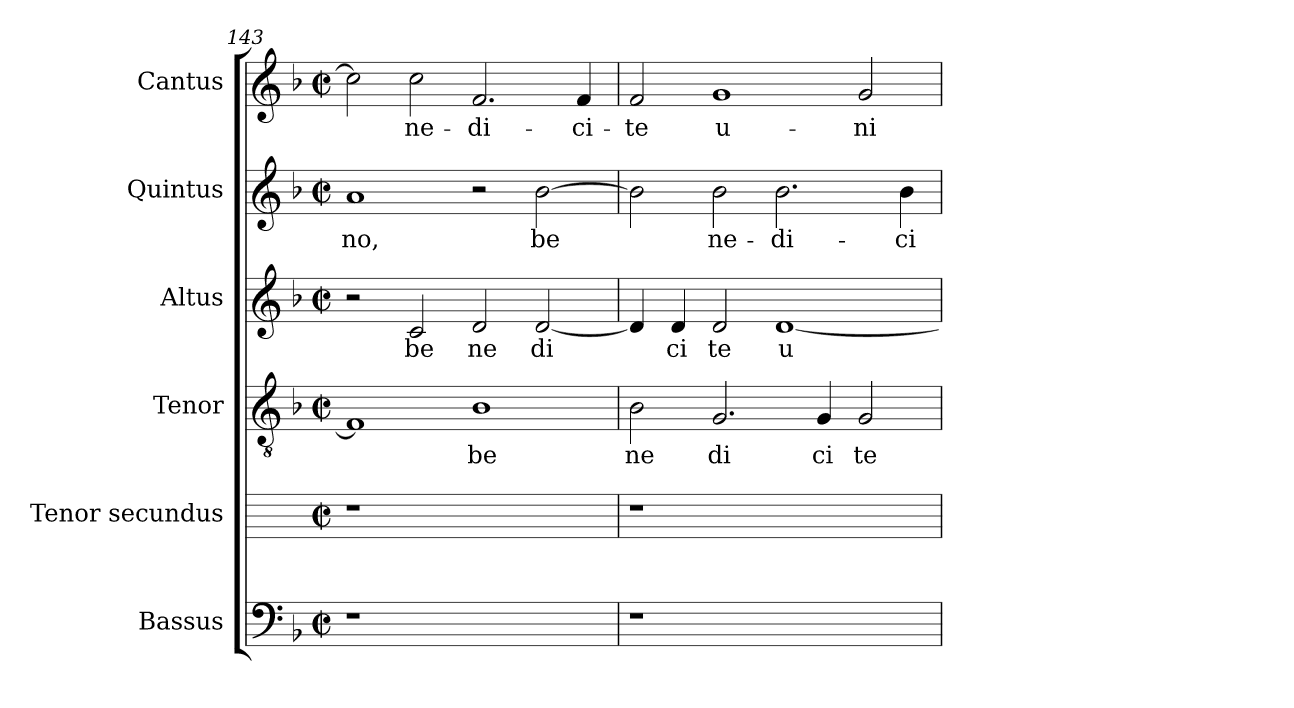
**kern	**kern	**kern	**text	**kern	**text	**kern	**text	**kern	**text
*part6	*part5	*part4	*part4	*part3	*part3	*part2	*part2	*part1	*part1
*staff6	*staff5	*staff4	*staff4	*staff3	*staff3	*staff2	*staff2	*staff1	*staff1
*I"Bassus	*I"Tenor  secundus	*I"Tenor	*	*I"Altus	*	*I"Quintus	*	*I"Cantus	*
*I'B	*	*I'T	*	*I'A	*	*I'Q	*	*I'C	*
*clefF4	*	*clefGv2	*	*clefG2	*	*clefG2	*	*clefG2	*
*k[b-]	*k[]	*k[b-]	*	*k[b-]	*	*k[b-]	*	*k[b-]	*
*F:	*C:	*F:	*	*F:	*	*F:	*	*F:	*
*M2/2	*M2/2	*M2/2	*	*M2/2	*	*M2/2	*	*M2/2	*
*met(c|)	*met(c|)	*met(c|)	*	*met(c|)	*	*met(c|)	*	*met(c|)	*
=143	=143	=143	=143	=143	=143	=143	=143	=143	=143
!	!	!	!LO:LY:b:cj	!	!	!	!LO:LY:b:cj	!	!LO:LY:b:cj
1r	1r	1F]	.	2r	.	1a	-no,	2cc\]	--
!	!	!	!	!	!LO:LY:b:cj	!	!	!	!LO:LY:b:cj
.	.	.	.	2c/	be	.	.	2cc\	-ne-
!	!	!	!LO:LY:b:cj	!	!LO:LY:b:cj	!	!	!	!LO:LY:b:cj
1ryy	1ryy	1B-	be	2d/	ne	2r	.	2.f/	-di-
!	!	!	!	!	!LO:LY:b:cj	!	!LO:LY:b:cj	!	!
.	.	.	.	[<2d/	di	[>2b-\	be-	.	.
!	!	!	!	!	!	!	!	!	!LO:LY:b:cj
.	.	.	.	.	.	.	.	4f/	-ci-
=144	=144	=144	=144	=144	=144	=144	=144	=144	=144
!	!	!	!LO:LY:b:cj	!	!LO:LY:b:cj	!	!LO:LY:b:cj	!	!LO:LY:b:cj
1r	1r	2B-\	ne	4d/]	.	2b-\]	--	2f/	-te
!	!	!	!	!	!LO:LY:b:cj	!	!	!	!
.	.	.	.	4d/	ci	.	.	.	.
!	!	!	!LO:LY:b:cj	!	!LO:LY:b:cj	!	!LO:LY:b:cj	!	!LO:LY:b:cj
.	.	2.G/	di	2d/	te	2b-\	-ne-	1g	u-
!	!	!	!	!	!LO:LY:b:cj	!	!LO:LY:b:cj	!	!
1ryy	1ryy	.	.	[<1d	u	2.b-\	-di-	.	.
!	!	!	!LO:LY:b:cj	!	!	!	!	!	!
.	.	4G/	ci	.	.	.	.	.	.
!	!	!	!LO:LY:b:cj	!	!	!	!	!	!LO:LY:b:cj
.	.	2G/	te	.	.	.	.	2g/	-ni-
!	!	!	!	!	!	!	!LO:LY:b:cj	!	!
.	.	.	.	.	.	4b-\	-ci-	.	.
=	=	=	=	=	=	=	=	=	=
*-	*-	*-	*-	*-	*-	*-	*-	*-	*-
